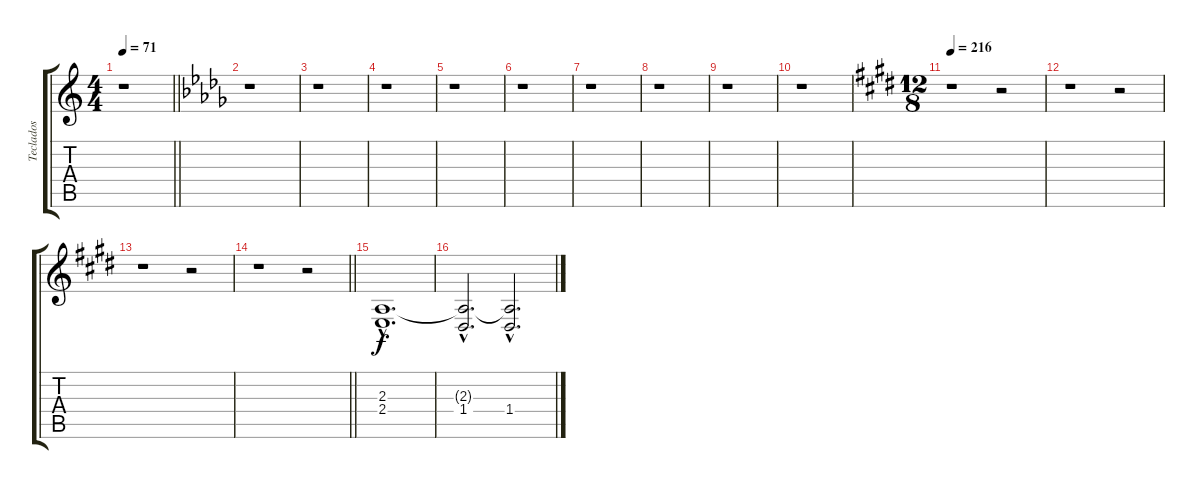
\track ("Teclados" "Teclados") {instrument reedorgan}
\staff {score tabs}
\tuning (E4 B3 G3 D3 A2 E2) {hide}
\ts (4 4)
\tempo 71
\clef g2
\barLineRight lightlight
\ks c
r.1{dy f} |
\ks db
r.1 |
r.1 |
r.1 |
r.1 |
r.1 |
r.1 |
r.1 |
r.1 |
r.1 |
\ts (12 8)
\tempo 216
\ks e
r.1 r.2 |
r.1 r.2 |
r.1 r.2 |
\barLineRight lightlight
r.1 r.2 |
(2.3{hac} 2.4{hac}).1{d} |
(2.3{hac t} 1.4{hac}).2{d} (2.3{hac t} 1.4{hac}).2{d}
